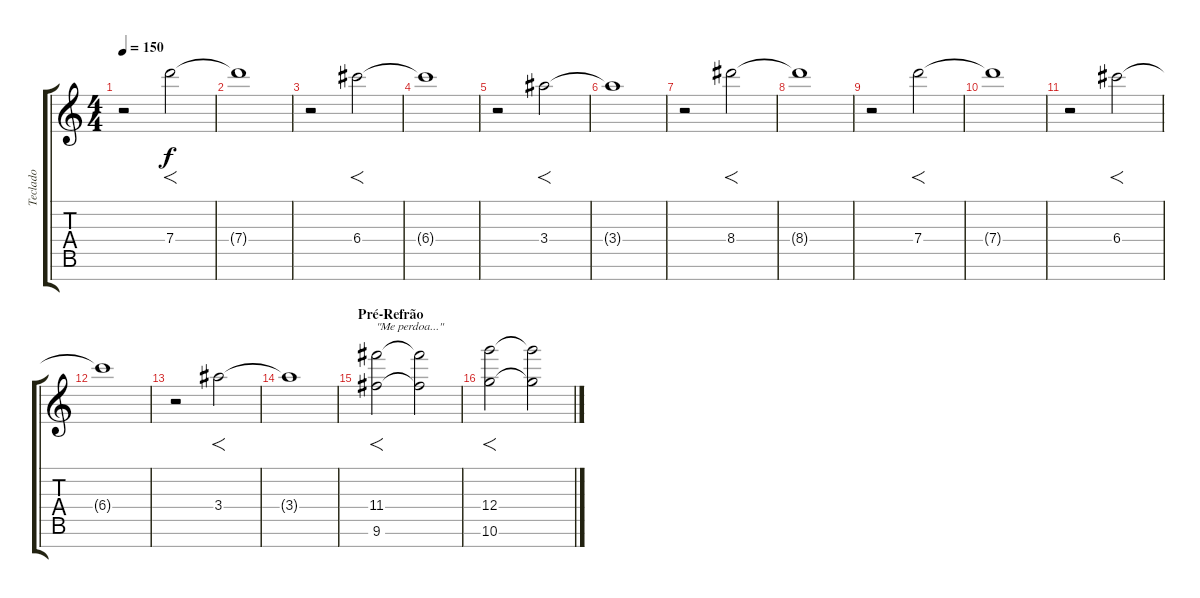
\track ("Teclado" "Teclado") {instrument synthstrings2}
\staff {score tabs}
\tuning (A6 E6 B5 G5 D5 A4 E4) {hide}
\ts (4 4)
\tempo 150
\clef g2
\ks c
r.2{dy f} 7.4.2{f} |
7.4{t}.1 |
r.2 6.4.2{f} |
6.4{t}.1 |
r.2 3.4.2{f} |
3.4{t}.1 |
r.2 8.4.2{f} |
8.4{t}.1 |
r.2 7.4.2{f} |
7.4{t}.1 |
r.2 6.4.2{f} |
6.4{t}.1 |
r.2 3.4.2{f} |
3.4{t}.1 |
\section ("" "Pré-Refrão")
(11.4 9.6).2{f txt "\"Me perdoa...\""} (11.4{t} 9.6{t}).2 |
(12.4 10.6).2{f} (12.4{t} 10.6{t}).2
